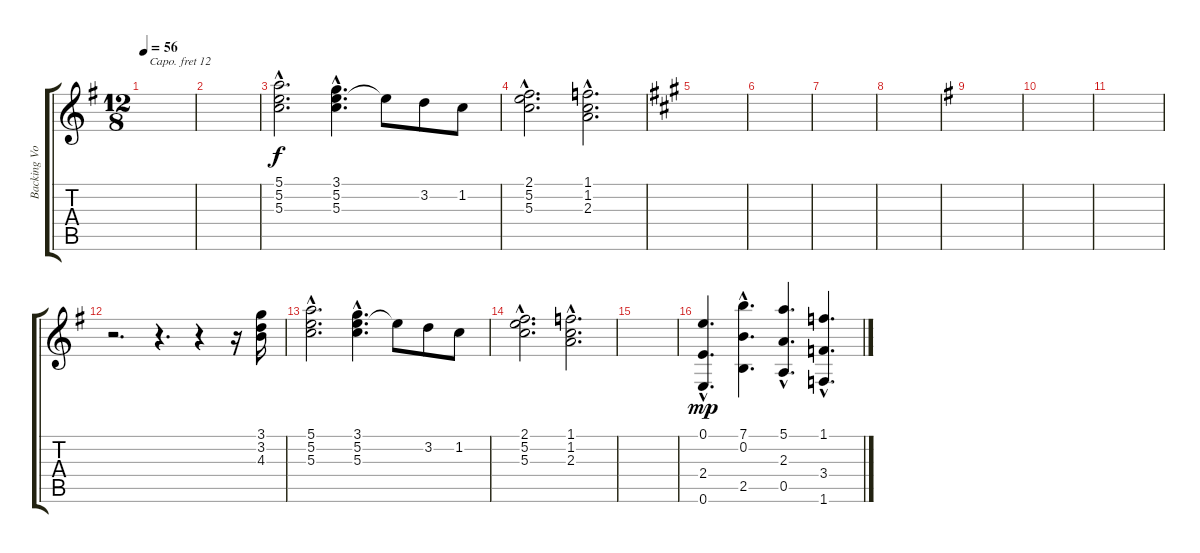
\track ("Backing Vocals" "Backing Vo") {instrument clarinet}
\staff {score tabs}
\capo 12
\tuning (E4 B3 G3 D3 A2 E2) {hide}
\ts (12 8)
\tempo 56
\clef g2
\ks eminor
|
|
(5.1{hac} 5.2{hac} 5.3{hac}).2{d dy f volume 10} (3.1{hac} 5.2 5.3{hac}).4{d} 5.2{t}.8 3.2.8 1.2.8 |
(2.1{hac} 5.2{hac} 5.3{hac}).2{d} (1.1{hac} 1.2{hac} 2.3{hac}).2{d} |
\ks f#minor
|
|
|
|
\ks g
|
|
|
r.2{d} r.4{d} r.4 r.16 (3.1 3.2 4.3).16 |
(5.1{hac} 5.2{hac} 5.3{hac}).2{d} (3.1{hac} 5.2{hac} 5.3{hac}).4{d} 5.2{t}.8 3.2.8 1.2.8 |
(2.1{hac} 5.2{hac} 5.3{hac}).2{d} (1.1{hac} 1.2{hac} 2.3{hac}).2{d} |
\ks eminor
|
(0.1{hac} 2.4{hac} 0.6{hac}).4{d dy mp volume 13} (7.1{hac} 0.2{hac} 2.5{hac}).4{d} (5.1{hac} 2.3{hac} 0.5{hac}).4{d} (1.1{hac} 3.4{hac} 1.6{hac}).4{d}
